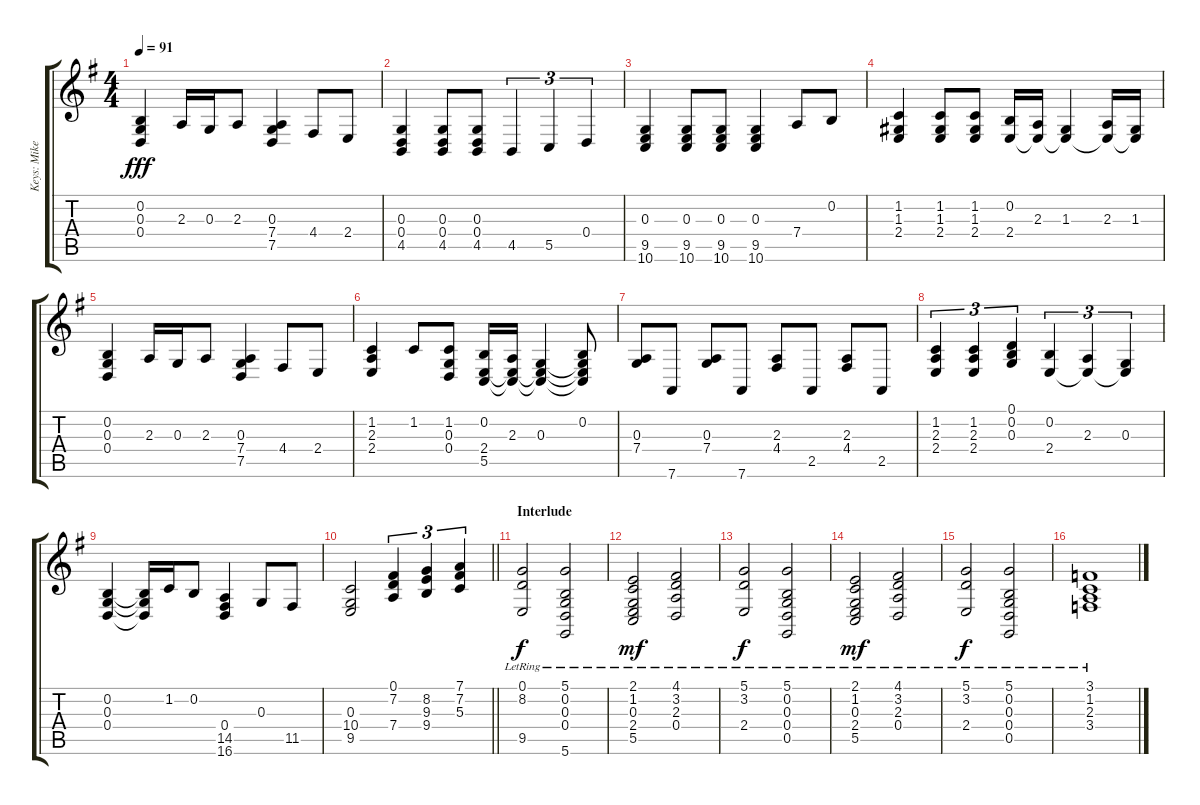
\track ("Keys: Mike" "Keys: Mike") {instrument pad1newage}
\staff {score tabs}
\tuning (D4 B3 G3 D3 G2 D2) {hide}
\ts (4 4)
\tempo 91
\clef g2
\ks g
(0.2 0.3 0.4).4{dy fff} 2.3.16 0.3.16 2.3.8 (0.3 7.4 7.5).4 4.4.8 2.4.8 |
(0.3 0.4 4.5).4 (0.3 0.4 4.5).8 (0.3 0.4 4.5).8 4.5.4{tu (3 2)} 5.5.4{tu (3 2)} 0.4.4{tu (3 2)} |
(0.3 9.5 10.6).4 (0.3 9.5 10.6).8 (0.3 9.5 10.6).8 (0.3 9.5 10.6).4 7.4.8 0.2.8 |
(1.2 1.3 2.4).4 (1.2 1.3 2.4).8 (1.2 1.3 2.4).8 (0.2 2.4).16 (2.3 2.4{t}).16 (1.3 2.4{t}).4 (2.3 2.4{t}).16 (1.3 2.4{t}).16 |
(0.2 0.3 0.4).4 2.3.16 0.3.16 2.3.8 (0.3 7.4 7.5).4 4.4.8 2.4.8 |
(1.2 2.3 2.4).4 1.2.8 (1.2 0.3 0.4).8 (0.2 2.4 5.5).16 (2.3 2.4{t} 5.5{t}).16 (0.3 2.4{t} 5.5{t}).4 (0.2 0.3{t} 2.4{t} 5.5{t}).8 |
(0.3 7.4).8 7.6.8 (0.3 7.4).8 7.6.8 (2.3 4.4).8 2.5.8 (2.3 4.4).8 2.5.8 |
(1.2 2.3 2.4).4{tu (3 2)} (1.2 2.3 2.4).4{tu (3 2)} (0.1 0.2 0.3).4{tu (3 2)} (0.2 2.4).4{tu (3 2)} (2.3 2.4{t}).4{tu (3 2)} (0.3 2.4{t}).4{tu (3 2)} |
(0.2 0.3 0.4).4 (0.2{t} 0.3{t} 0.4{t}).16 1.2.16 0.2.8 (0.4 14.5 16.6).4 0.3.8 11.5.8 |
\barLineRight lightlight
(0.3 10.4 9.5).2 (0.1 7.2 7.4).4{tu (3 2)} (8.2 9.3 9.4).4{tu (3 2)} (7.1 7.2 5.3).4{tu (3 2)} |
\section ("" "Interlude")
(0.1{lr} 8.2{lr} 9.5{lr}).2{dy f} (5.1{lr} 0.2{lr} 0.3{lr} 0.4{lr} 5.6{lr}).2 |
(2.1{lr} 1.2{lr} 0.3{lr} 2.4{lr} 5.5{lr}).2{dy mf} (4.1{lr} 3.2{lr} 2.3{lr} 0.4{lr}).2 |
(5.1{lr} 3.2{lr} 2.4{lr}).2{dy f} (5.1{lr} 0.2{lr} 0.3{lr} 0.4{lr} 0.5{lr}).2 |
(2.1{lr} 1.2{lr} 0.3{lr} 2.4{lr} 5.5{lr}).2{dy mf} (4.1{lr} 3.2{lr} 2.3{lr} 0.4{lr}).2 |
(5.1{lr} 3.2{lr} 2.4{lr}).2{dy f} (5.1{lr} 0.2{lr} 0.3{lr} 0.4{lr} 0.5{lr}).2 |
(3.1 1.2 2.3 3.4{lr}).1
